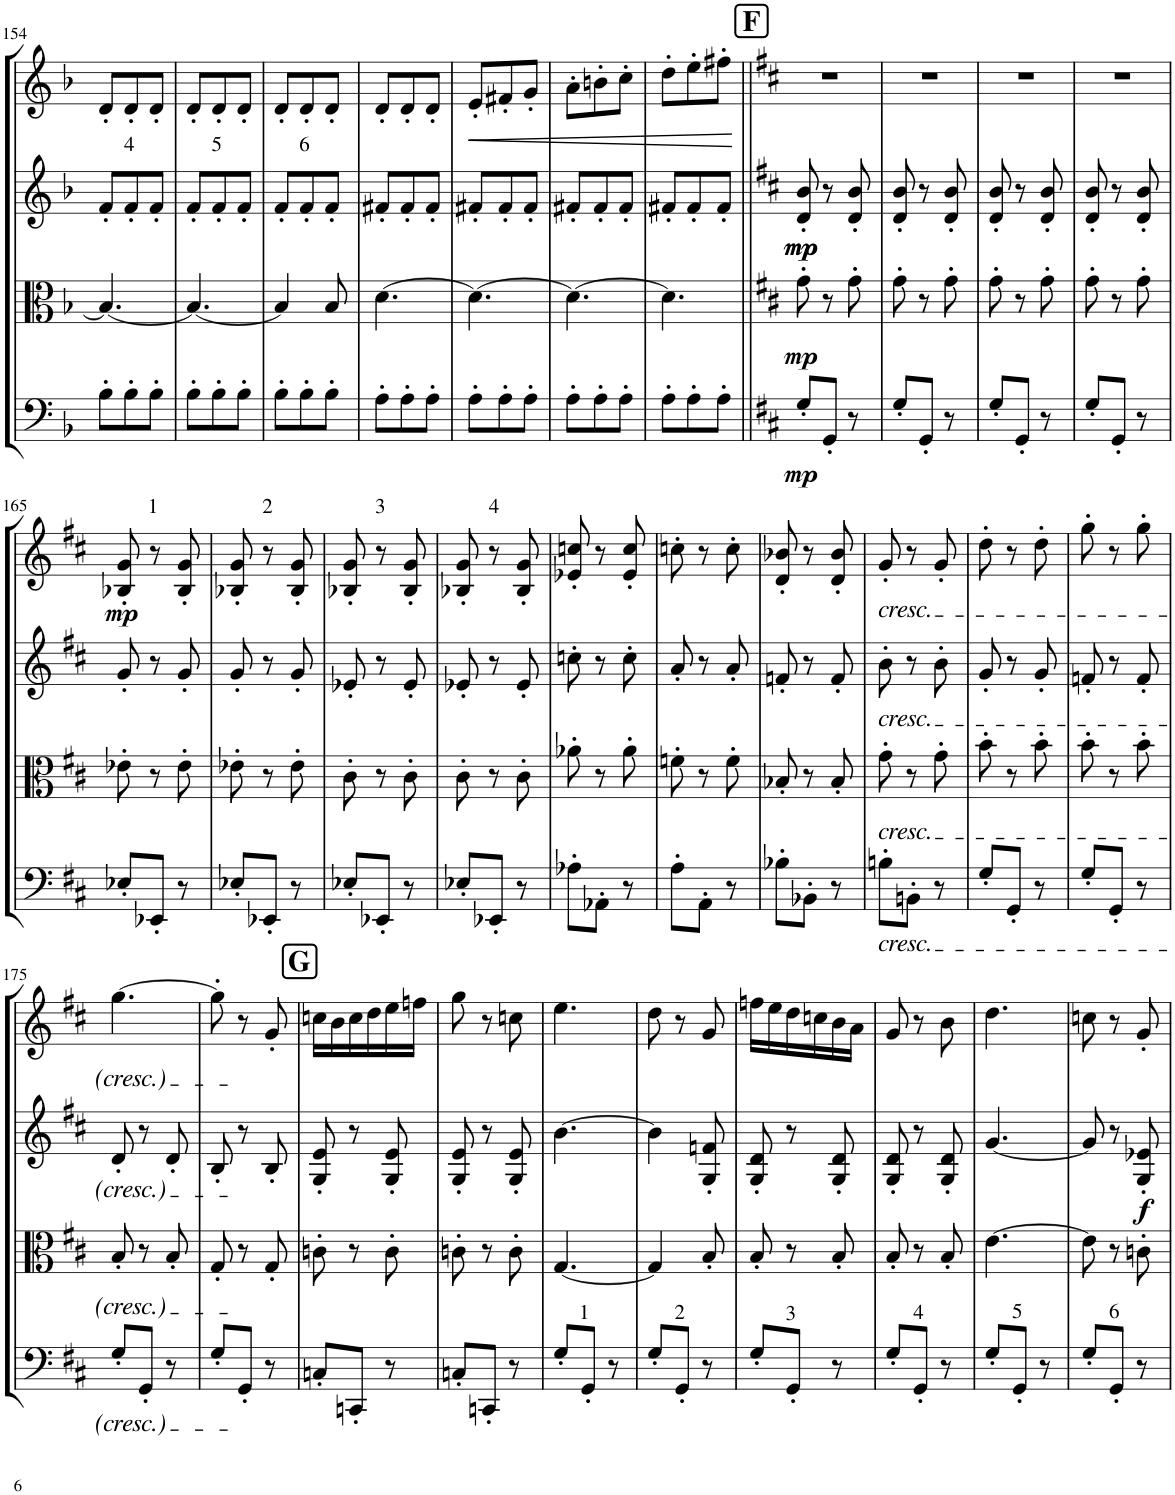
**kern	**dynam	**kern	**dynam	**kern	**dynam	**kern	**dynam
*part4	*part4	*part3	*part3	*part2	*part2	*part1	*part1
*staff4	*staff4	*staff3	*staff3	*staff2	*staff2	*staff1	*staff1
*I"Violoncello	*	*I"Viola	*	*I"Violin II	*	*I"Violin I	*
*I'Vc	*	*I'Vla	*	*I'Vln	*	*I'Vln	*
!!LO:PB:g=z
*clefF4	*	*clefC3	*	*clefG2	*	*clefG2	*
*k[b-]	*	*k[b-]	*	*k[b-]	*	*k[b-]	*
*M3/8	*	*M3/8	*	*M3/8	*	*M3/8	*
=154	=154	=154	=154	=154	=154	=154	=154
8B-'\L	.	4.B-/_	.	8f'/L	.	8d'/L	.
!	!	!	!	!LO:TX:a:t=4	!	!	!
8B-'\	.	.	.	8f'/	.	8d'/	.
8B-'\J	.	.	.	8f'/J	.	8d'/J	.
=155	=155	=155	=155	=155	=155	=155	=155
8B-'\L	.	4.B-/_	.	8f'/L	.	8d'/L	.
!	!	!	!	!LO:TX:a:t=5	!	!	!
8B-'\	.	.	.	8f'/	.	8d'/	.
8B-'\J	.	.	.	8f'/J	.	8d'/J	.
=156	=156	=156	=156	=156	=156	=156	=156
8B-'\L	.	4B-/]	.	8f'/L	.	8d'/L	.
!	!	!	!	!LO:TX:a:t=6	!	!	!
8B-'\	.	.	.	8f'/	.	8d'/	.
8B-'\J	.	8B-/	.	8f'/J	.	8d'/J	.
=157	=157	=157	=157	=157	=157	=157	=157
8A'\L	.	[4.d\	.	8f#X'/L	.	8d'/L	.
8A'\	.	.	.	8f#'/	.	8d'/	.
8A'\J	.	.	.	8f#'/J	.	8d'/J	.
=158	=158	=158	=158	=158	=158	=158	=158
!	!	!	!	!	!	!	!LO:HP:b
8A'\L	.	4.d\_	.	8f#X'/L	.	8e'/L	<
8A'\	.	.	.	8f#'/	.	8f#X'/	.
8A'\J	.	.	.	8f#'/J	.	8g'/J	.
=159	=159	=159	=159	=159	=159	=159	=159
8A'\L	.	4.d\_	.	8f#X'/L	.	8a'\L	.
8A'\	.	.	.	8f#'/	.	8bn'\	.
8A'\J	.	.	.	8f#'/J	.	8cc'\J	.
=160	=160	=160	=160	=160	=160	=160	=160
8A'\L	.	4.d\]	.	8f#X'/L	.	8dd'\L	.
8A'\	.	.	.	8f#'/	.	8ee'\	.
8A'\J	.	.	.	8f#'/J	.	8ff#X'\J	.
.	.	.	.	.	.	.	[
!!LO:REH:place=s1:a:B:cj:fs=14:t=F
=161||	=161||	=161||	=161||	=161||	=161||	=161||	=161||
*k[f#c#]	*	*k[f#c#]	*	*k[f#c#]	*	*k[f#c#]	*
!	!LO:DY:b	!	!LO:DY:b	!	!LO:DY:b	!	!
!	!	!	!	!	!LO:DY:n=1:b	!	!
8G'/L	mp	8g'\	mp	8d/' 8b/'	mp mp	4.r	.
8GG'/J	.	8r	.	8r	.	.	.
8r	.	8g'\	.	8d/' 8b/'	.	.	.
=162	=162	=162	=162	=162	=162	=162	=162
8G'/L	.	8g'\	.	8d/' 8b/'	.	4.r	.
8GG'/J	.	8r	.	8r	.	.	.
8r	.	8g'\	.	8d/' 8b/'	.	.	.
=163	=163	=163	=163	=163	=163	=163	=163
8G'/L	.	8g'\	.	8d/' 8b/'	.	4.r	.
8GG'/J	.	8r	.	8r	.	.	.
8r	.	8g'\	.	8d/' 8b/'	.	.	.
=164	=164	=164	=164	=164	=164	=164	=164
8G'/L	.	8g'\	.	8d/' 8b/'	.	4.r	.
8GG'/J	.	8r	.	8r	.	.	.
8r	.	8g'\	.	8d/' 8b/'	.	.	.
!!LO:LB:g=z
=165	=165	=165	=165	=165	=165	=165	=165
!	!	!	!	!	!	!	!LO:DY:b
8E-X'/L	.	8e-X'\	.	8g'/	.	8B-X/' 8g/'	mp
!	!	!	!	!	!	!LO:TX:a:t=1	!
8EE-X'/J	.	8r	.	8r	.	8r	.
8r	.	8e-'\	.	8g'/	.	8B-/' 8g/'	.
=166	=166	=166	=166	=166	=166	=166	=166
8E-X'/L	.	8e-X'\	.	8g'/	.	8B-X/' 8g/'	.
!	!	!	!	!	!	!LO:TX:a:t=2	!
8EE-X'/J	.	8r	.	8r	.	8r	.
8r	.	8e-'\	.	8g'/	.	8B-/' 8g/'	.
=167	=167	=167	=167	=167	=167	=167	=167
8E-X'/L	.	8c#'\	.	8e-X'/	.	8B-X/' 8g/'	.
!	!	!	!	!	!	!LO:TX:a:t=3	!
8EE-X'/J	.	8r	.	8r	.	8r	.
8r	.	8c#'\	.	8e-'/	.	8B-/' 8g/'	.
=168	=168	=168	=168	=168	=168	=168	=168
8E-X'/L	.	8c#'\	.	8e-X'/	.	8B-X/' 8g/'	.
!	!	!	!	!	!	!LO:TX:a:t=4	!
8EE-X'/J	.	8r	.	8r	.	8r	.
8r	.	8c#'\	.	8e-'/	.	8B-/' 8g/'	.
=169	=169	=169	=169	=169	=169	=169	=169
8A-X'\L	.	8a-X'\	.	8ccn'\	.	8e-X/' 8ccn/'	.
8AA-X'\J	.	8r	.	8r	.	8r	.
8r	.	8a-'\	.	8cc'\	.	8e-/' 8cc/'	.
=170	=170	=170	=170	=170	=170	=170	=170
8A'\L	.	8fn'\	.	8a'/	.	8ccn'\	.
8AA'\J	.	8r	.	8r	.	8r	.
8r	.	8f'\	.	8a'/	.	8cc'\	.
=171	=171	=171	=171	=171	=171	=171	=171
8B-X'\L	.	8B-X'/	.	8fn'/	.	8d/' 8b-X/'	.
8BB-X'\J	.	8r	.	8r	.	8r	.
8r	.	8B-'/	.	8f'/	.	8d/' 8b-/'	.
=172	=172	=172	=172	=172	=172	=172	=172
!	!	!	!	!	!	!LO:TX:b:i:t=cresc.	!
!	!	!	!	!LO:TX:b:i:t=cresc.	!	!	!
!	!	!LO:TX:b:i:t=cresc.	!	!	!	!	!
!LO:TX:b:i:t=cresc.	!	!	!	!	!	!	!
8Bn'\L	.	8g'\	.	8b'\	.	8g'/	.
8BBn'\J	.	8r	.	8r	.	8r	.
8r	.	8g'\	.	8b'\	.	8g'/	.
=173	=173	=173	=173	=173	=173	=173	=173
8G'/L	.	8b'\	.	8g'/	.	8dd'\	.
8GG'/J	.	8r	.	8r	.	8r	.
8r	.	8b'\	.	8g'/	.	8dd'\	.
=174	=174	=174	=174	=174	=174	=174	=174
8G'/L	.	8b'\	.	8fn'/	.	8gg'\	.
8GG'/J	.	8r	.	8r	.	8r	.
8r	.	8b'\	.	8f'/	.	8gg'\	.
!!LO:LB:g=z
=175	=175	=175	=175	=175	=175	=175	=175
8G'/L	.	8B'/	.	8d'/	.	[4.gg\	.
8GG'/J	.	8r	.	8r	.	.	.
8r	.	8B'/	.	8d'/	.	.	.
=176	=176	=176	=176	=176	=176	=176	=176
8G'/L	.	8G'/	.	8B'/	.	8gg'\]	.
8GG'/J	.	8r	.	8r	.	8r	.
8r	.	8G'/	.	8B'/	.	8g'/	.
!!LO:REH:place=s1:a:B:cj:fs=14:t=G
=177	=177	=177	=177	=177	=177	=177	=177
8Cn'/L	.	8cn'\	.	8G/' 8e/'	.	16ccn\LL	.
.	.	.	.	.	.	16b\	.
8CCn'/J	.	8r	.	8r	.	16cc\	.
.	.	.	.	.	.	16dd\	.
8r	.	8c'\	.	8G/' 8e/'	.	16ee\	.
.	.	.	.	.	.	16ffn\JJ	.
=178	=178	=178	=178	=178	=178	=178	=178
8Cn'/L	.	8cn'\	.	8G/' 8e/'	.	8gg\	.
8CCn'/J	.	8r	.	8r	.	8r	.
8r	.	8c'\	.	8G/' 8e/'	.	8ccn\	.
=179	=179	=179	=179	=179	=179	=179	=179
8G'/L	.	[4.G/	.	[4.b\	.	4.ee\	.
!LO:TX:a:t=1	!	!	!	!	!	!	!
8GG'/J	.	.	.	.	.	.	.
8r	.	.	.	.	.	.	.
=180	=180	=180	=180	=180	=180	=180	=180
8G'/L	.	4G/]	.	4b\]	.	8dd\	.
!LO:TX:a:t=2	!	!	!	!	!	!	!
8GG'/J	.	.	.	.	.	8r	.
8r	.	8B'/	.	8G/' 8fn/'	.	8g/	.
=181	=181	=181	=181	=181	=181	=181	=181
8G'/L	.	8B'/	.	8G/' 8d/'	.	16ffn\LL	.
.	.	.	.	.	.	16ee\	.
!LO:TX:a:t=3	!	!	!	!	!	!	!
8GG'/J	.	8r	.	8r	.	16dd\	.
.	.	.	.	.	.	16ccn\	.
8r	.	8B'/	.	8G/' 8d/'	.	16b\	.
.	.	.	.	.	.	16a\JJ	.
=182	=182	=182	=182	=182	=182	=182	=182
8G'/L	.	8B'/	.	8G/' 8d/'	.	8g/	.
!LO:TX:a:t=4	!	!	!	!	!	!	!
8GG'/J	.	8r	.	8r	.	8r	.
8r	.	8B'/	.	8G/' 8d/'	.	8b\	.
=183	=183	=183	=183	=183	=183	=183	=183
8G'/L	.	[4.e\	.	[4.g/	.	4.dd\	.
!LO:TX:a:t=5	!	!	!	!	!	!	!
8GG'/J	.	.	.	.	.	.	.
8r	.	.	.	.	.	.	.
=184	=184	=184	=184	=184	=184	=184	=184
8G'/L	.	8e\]	.	8g/]	.	8ccn\	.
!LO:TX:a:t=6	!	!	!	!	!	!	!
8GG'/J	.	8r	.	8r	.	8r	.
!	!	!	!	!	!LO:DY:b	!	!
8r	.	8cn'\	.	8G/' 8e-X/'	f	8g'/	.
=	=	=	=	=	=	=	=
*-	*-	*-	*-	*-	*-	*-	*-
